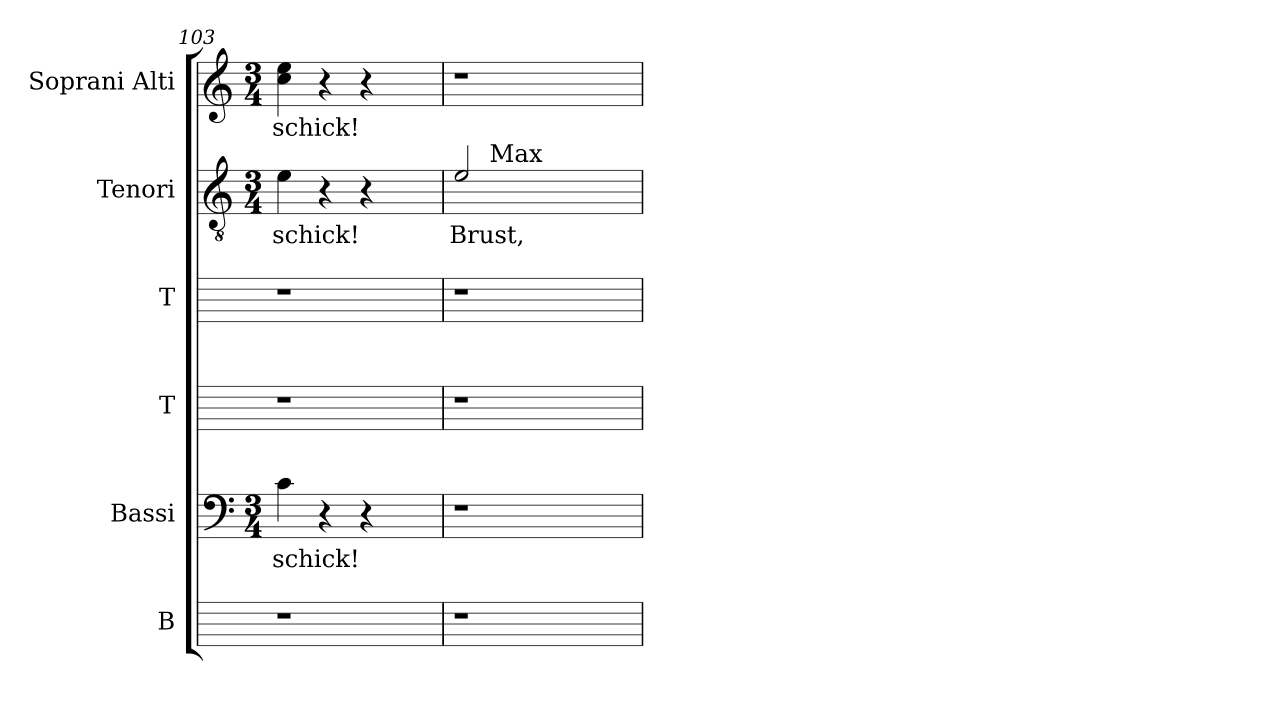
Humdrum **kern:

**kern	**kern	**text	**kern	**kern	**kern	**text	**kern	**text
*part6	*part5	*part5	*part4	*part3	*part2	*part2	*part1	*part1
*staff6	*staff5	*staff5	*staff4	*staff3	*staff2	*staff2	*staff1	*staff1
*I"B	*I"Bassi	*	*I"T	*I"T	*I"Tenori	*	*I"Soprani  Alti	*
*I'B	*I'B	*	*I'T	*I'T	*I'T	*	*I'S  A	*
*	*clefF4	*	*	*	*clefGv2	*	*clefG2	*
*	*k[]	*	*	*	*k[]	*	*k[]	*
*	*C:	*	*	*	*C:	*	*C:	*
*	*M3/4	*	*	*	*M3/4	*	*M3/4	*
=103	=103	=103	=103	=103	=103	=103	=103	=103
!	!	!LO:LY:b:cj	!	!	!	!LO:LY:b:cj	!	!LO:LY:b:cj
1r	4c\	-schick!	1r	1r	4e\	-schick!	4ee\ 4cc\	-schick!
.	4r	.	.	.	4r	.	4r	.
.	4r	.	.	.	4r	.	4r	.
.	4ryy	.	.	.	4ryy	.	4ryy	.
!!LO:LB:g=z
=104	=104	=104	=104	=104	=104	=104	=104	=104
!	!LO:N:vis=1	!	!	!	!LO:N:vis=2.	!LO:LY:b:cj	!LO:N:vis=1	!
*	*	*	*	*	*^	*	*	*
1r	2.r	.	1r	1r	2e/	8.ryy	Brust,	2.r	.
!	!	!	!	!	!	!LO:TX:a:t=Max	!	!	!
.	.	.	.	.	.	2ryy	.	.	.
.	.	.	.	.	2ryy	.	.	.	.
.	.	.	.	.	.	4ryy	.	.	.
.	4ryy	.	.	.	.	.	.	4ryy	.
.	.	.	.	.	.	16ryy	.	.	.
*	*	*	*	*	*v	*v	*	*	*
=	=	=	=	=	=	=	=	=
*-	*-	*-	*-	*-	*-	*-	*-	*-
